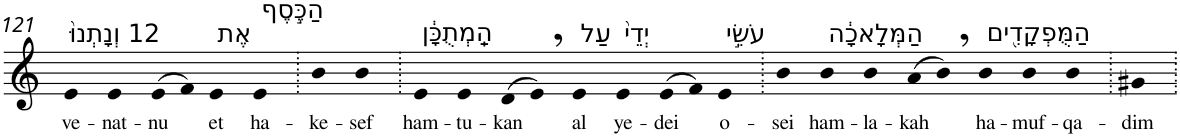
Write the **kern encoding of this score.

**kern	**text
*part1	*part1
*staff1	*staff1
*I"Piano	*
*I'Pno	*
!!LO:PB:g=z
*clefG2	*
*k[]	*
=121	=121
!LO:TX:a:t=12 וְנָתְנוּ֙	!
!	!LO:LY:b
4e	ve-
!	!LO:LY:b
4e	-nat-
!	!LO:LY:b
(>8e	-nu
8f)	.
!LO:TX:a:t=אֶת	!
!	!LO:LY:b
4e	et
!LO:TX:a:t=הַכֶּ֣סֶף	!
!	!LO:LY:b
4e	ha-
=122.	=122.
!	!LO:LY:b
4b	-ke-
!	!LO:LY:b
4b	-sef
=123.	=123.
!LO:TX:a:t=הַֽמְתֻכָּ֔ן	!
!	!LO:LY:b
4e	ham-
!	!LO:LY:b
4e	-tu-
!	!LO:LY:b
(>8d	-kan
8e,)	.
!LO:TX:a:t=עַל	!
!	!LO:LY:b
4e	al
!LO:TX:a:t=יְדֵי֙	!
!	!LO:LY:b
4e	ye-
!	!LO:LY:b
(>8e	-dei
8f)	.
!LO:TX:a:t=עֹשֵׂ֣י	!
!	!LO:LY:b
4e	o-
=124.	=124.
!	!LO:LY:b
4b	-sei
!LO:TX:a:t=הַמְּלָאכָ֔ה	!
!	!LO:LY:b
4b	ham-
!	!LO:LY:b
4b	-la-
!	!LO:LY:b
(>8a	-kah
8b,)	.
!LO:TX:a:t=הַמֻּפְקָדִ֖ים	!
!	!LO:LY:b
4b	ha-
!	!LO:LY:b
4b	-muf-
!	!LO:LY:b
4b	-qa-
=125.	=125.
!	!LO:LY:b
4g#X	-dim
=.	=.
*-	*-
